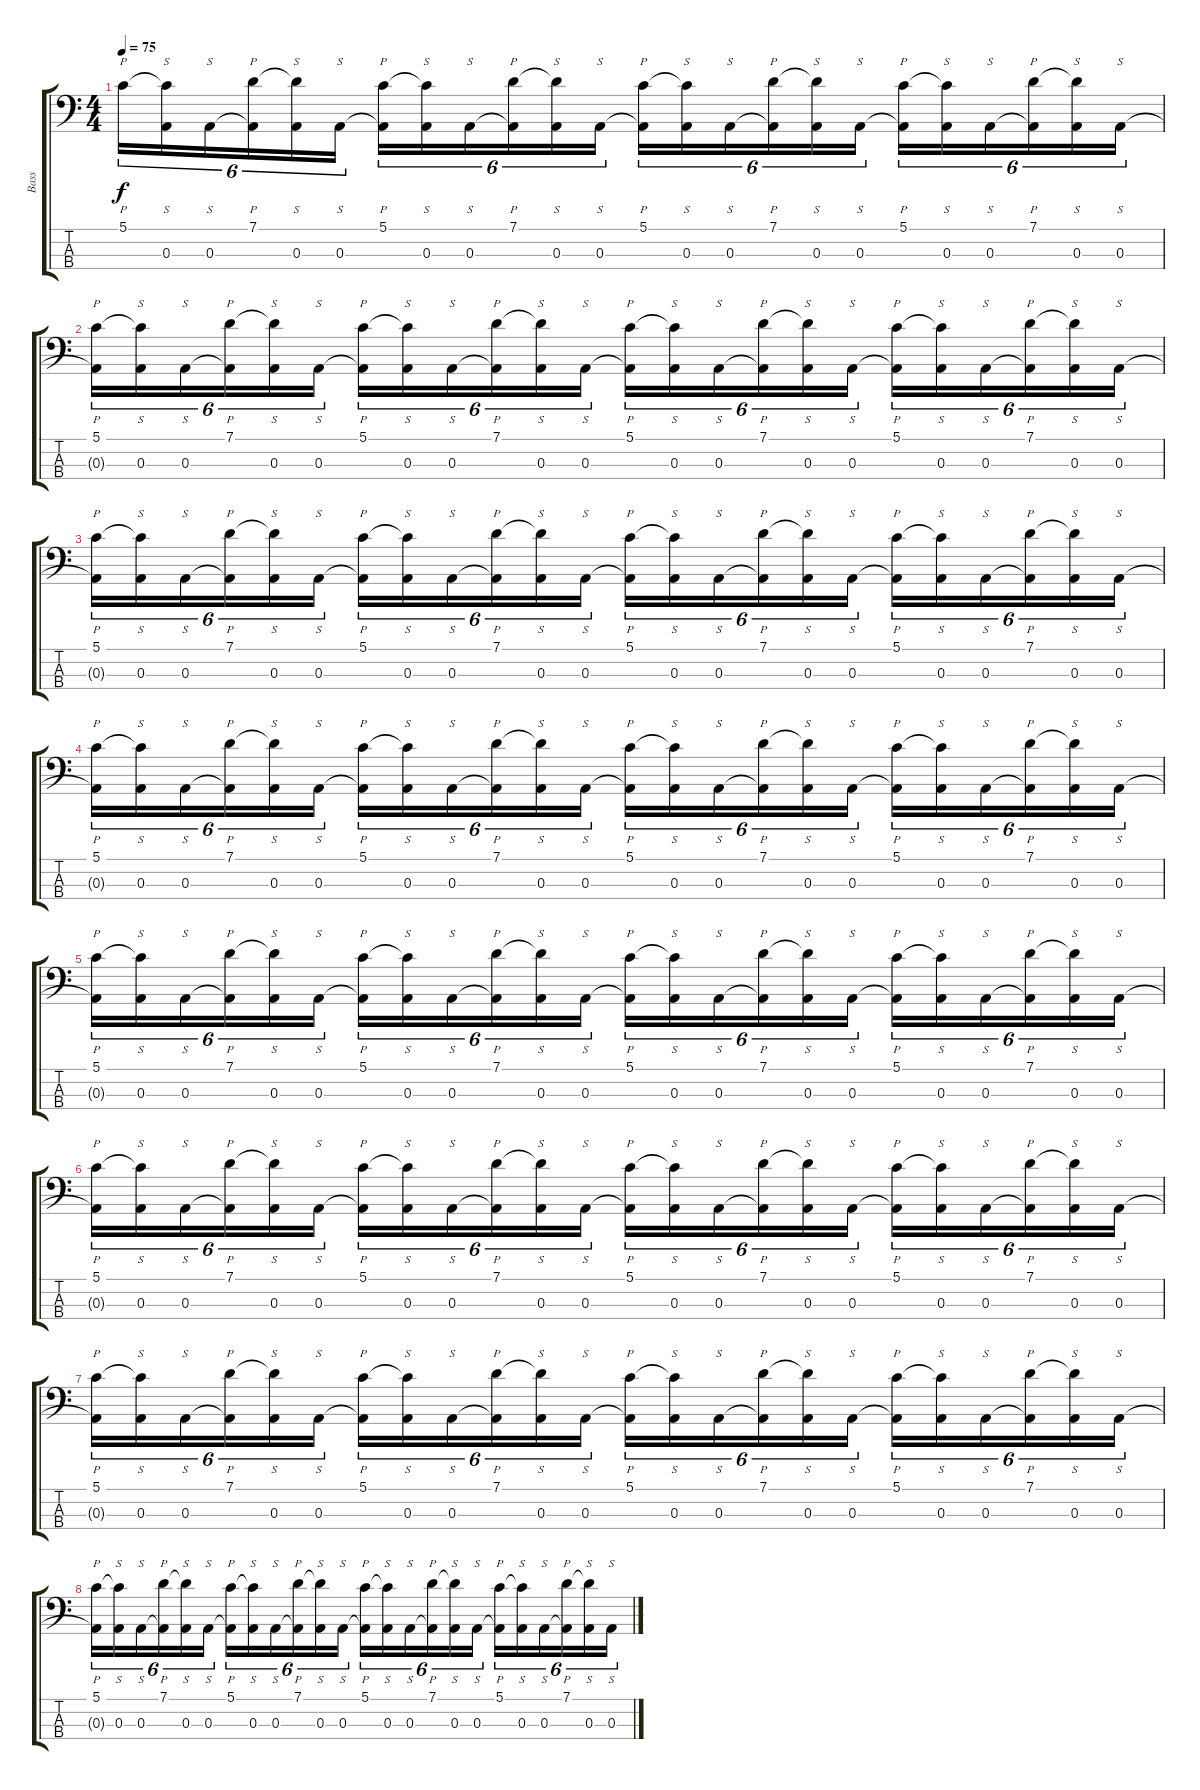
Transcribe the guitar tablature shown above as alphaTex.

\track ("Bass" "Bass") {instrument slapbass1}
\staff {score tabs}
\tuning (G2 D2 A1 E1) {hide}
\ts (4 4)
\tempo 75
\clef f4
\ks c
5.1.16{p tu (6 4) dy f instrument slapbass1} (5.1{t} 0.3).16{s tu (6 4)} 0.3.16{s tu (6 4)} (7.1 0.3{t}).16{p tu (6 4)} (7.1{t} 0.3).16{s tu (6 4)} 0.3.16{s tu (6 4)} (5.1 0.3{t}).16{p tu (6 4)} (5.1{t} 0.3).16{s tu (6 4)} 0.3.16{s tu (6 4)} (7.1 0.3{t}).16{p tu (6 4)} (7.1{t} 0.3).16{s tu (6 4)} 0.3.16{s tu (6 4)} (5.1 0.3{t}).16{p tu (6 4)} (5.1{t} 0.3).16{s tu (6 4)} 0.3.16{s tu (6 4)} (7.1 0.3{t}).16{p tu (6 4)} (7.1{t} 0.3).16{s tu (6 4)} 0.3.16{s tu (6 4)} (5.1 0.3{t}).16{p tu (6 4)} (5.1{t} 0.3).16{s tu (6 4)} 0.3.16{s tu (6 4)} (7.1 0.3{t}).16{p tu (6 4)} (7.1{t} 0.3).16{s tu (6 4)} 0.3.16{s tu (6 4)} |
(5.1 0.3{t}).16{p tu (6 4)} (5.1{t} 0.3).16{s tu (6 4)} 0.3.16{s tu (6 4)} (7.1 0.3{t}).16{p tu (6 4)} (7.1{t} 0.3).16{s tu (6 4)} 0.3.16{s tu (6 4)} (5.1 0.3{t}).16{p tu (6 4)} (5.1{t} 0.3).16{s tu (6 4)} 0.3.16{s tu (6 4)} (7.1 0.3{t}).16{p tu (6 4)} (7.1{t} 0.3).16{s tu (6 4)} 0.3.16{s tu (6 4)} (5.1 0.3{t}).16{p tu (6 4)} (5.1{t} 0.3).16{s tu (6 4)} 0.3.16{s tu (6 4)} (7.1 0.3{t}).16{p tu (6 4)} (7.1{t} 0.3).16{s tu (6 4)} 0.3.16{s tu (6 4)} (5.1 0.3{t}).16{p tu (6 4)} (5.1{t} 0.3).16{s tu (6 4)} 0.3.16{s tu (6 4)} (7.1 0.3{t}).16{p tu (6 4)} (7.1{t} 0.3).16{s tu (6 4)} 0.3.16{s tu (6 4)} |
(5.1 0.3{t}).16{p tu (6 4)} (5.1{t} 0.3).16{s tu (6 4)} 0.3.16{s tu (6 4)} (7.1 0.3{t}).16{p tu (6 4)} (7.1{t} 0.3).16{s tu (6 4)} 0.3.16{s tu (6 4)} (5.1 0.3{t}).16{p tu (6 4)} (5.1{t} 0.3).16{s tu (6 4)} 0.3.16{s tu (6 4)} (7.1 0.3{t}).16{p tu (6 4)} (7.1{t} 0.3).16{s tu (6 4)} 0.3.16{s tu (6 4)} (5.1 0.3{t}).16{p tu (6 4)} (5.1{t} 0.3).16{s tu (6 4)} 0.3.16{s tu (6 4)} (7.1 0.3{t}).16{p tu (6 4)} (7.1{t} 0.3).16{s tu (6 4)} 0.3.16{s tu (6 4)} (5.1 0.3{t}).16{p tu (6 4)} (5.1{t} 0.3).16{s tu (6 4)} 0.3.16{s tu (6 4)} (7.1 0.3{t}).16{p tu (6 4)} (7.1{t} 0.3).16{s tu (6 4)} 0.3.16{s tu (6 4)} |
(5.1 0.3{t}).16{p tu (6 4)} (5.1{t} 0.3).16{s tu (6 4)} 0.3.16{s tu (6 4)} (7.1 0.3{t}).16{p tu (6 4)} (7.1{t} 0.3).16{s tu (6 4)} 0.3.16{s tu (6 4)} (5.1 0.3{t}).16{p tu (6 4)} (5.1{t} 0.3).16{s tu (6 4)} 0.3.16{s tu (6 4)} (7.1 0.3{t}).16{p tu (6 4)} (7.1{t} 0.3).16{s tu (6 4)} 0.3.16{s tu (6 4)} (5.1 0.3{t}).16{p tu (6 4)} (5.1{t} 0.3).16{s tu (6 4)} 0.3.16{s tu (6 4)} (7.1 0.3{t}).16{p tu (6 4)} (7.1{t} 0.3).16{s tu (6 4)} 0.3.16{s tu (6 4)} (5.1 0.3{t}).16{p tu (6 4)} (5.1{t} 0.3).16{s tu (6 4)} 0.3.16{s tu (6 4)} (7.1 0.3{t}).16{p tu (6 4)} (7.1{t} 0.3).16{s tu (6 4)} 0.3.16{s tu (6 4)} |
(5.1 0.3{t}).16{p tu (6 4)} (5.1{t} 0.3).16{s tu (6 4)} 0.3.16{s tu (6 4)} (7.1 0.3{t}).16{p tu (6 4)} (7.1{t} 0.3).16{s tu (6 4)} 0.3.16{s tu (6 4)} (5.1 0.3{t}).16{p tu (6 4)} (5.1{t} 0.3).16{s tu (6 4)} 0.3.16{s tu (6 4)} (7.1 0.3{t}).16{p tu (6 4)} (7.1{t} 0.3).16{s tu (6 4)} 0.3.16{s tu (6 4)} (5.1 0.3{t}).16{p tu (6 4)} (5.1{t} 0.3).16{s tu (6 4)} 0.3.16{s tu (6 4)} (7.1 0.3{t}).16{p tu (6 4)} (7.1{t} 0.3).16{s tu (6 4)} 0.3.16{s tu (6 4)} (5.1 0.3{t}).16{p tu (6 4)} (5.1{t} 0.3).16{s tu (6 4)} 0.3.16{s tu (6 4)} (7.1 0.3{t}).16{p tu (6 4)} (7.1{t} 0.3).16{s tu (6 4)} 0.3.16{s tu (6 4)} |
(5.1 0.3{t}).16{p tu (6 4)} (5.1{t} 0.3).16{s tu (6 4)} 0.3.16{s tu (6 4)} (7.1 0.3{t}).16{p tu (6 4)} (7.1{t} 0.3).16{s tu (6 4)} 0.3.16{s tu (6 4)} (5.1 0.3{t}).16{p tu (6 4)} (5.1{t} 0.3).16{s tu (6 4)} 0.3.16{s tu (6 4)} (7.1 0.3{t}).16{p tu (6 4)} (7.1{t} 0.3).16{s tu (6 4)} 0.3.16{s tu (6 4)} (5.1 0.3{t}).16{p tu (6 4)} (5.1{t} 0.3).16{s tu (6 4)} 0.3.16{s tu (6 4)} (7.1 0.3{t}).16{p tu (6 4)} (7.1{t} 0.3).16{s tu (6 4)} 0.3.16{s tu (6 4)} (5.1 0.3{t}).16{p tu (6 4)} (5.1{t} 0.3).16{s tu (6 4)} 0.3.16{s tu (6 4)} (7.1 0.3{t}).16{p tu (6 4)} (7.1{t} 0.3).16{s tu (6 4)} 0.3.16{s tu (6 4)} |
(5.1 0.3{t}).16{p tu (6 4)} (5.1{t} 0.3).16{s tu (6 4)} 0.3.16{s tu (6 4)} (7.1 0.3{t}).16{p tu (6 4)} (7.1{t} 0.3).16{s tu (6 4)} 0.3.16{s tu (6 4)} (5.1 0.3{t}).16{p tu (6 4)} (5.1{t} 0.3).16{s tu (6 4)} 0.3.16{s tu (6 4)} (7.1 0.3{t}).16{p tu (6 4)} (7.1{t} 0.3).16{s tu (6 4)} 0.3.16{s tu (6 4)} (5.1 0.3{t}).16{p tu (6 4)} (5.1{t} 0.3).16{s tu (6 4)} 0.3.16{s tu (6 4)} (7.1 0.3{t}).16{p tu (6 4)} (7.1{t} 0.3).16{s tu (6 4)} 0.3.16{s tu (6 4)} (5.1 0.3{t}).16{p tu (6 4)} (5.1{t} 0.3).16{s tu (6 4)} 0.3.16{s tu (6 4)} (7.1 0.3{t}).16{p tu (6 4)} (7.1{t} 0.3).16{s tu (6 4)} 0.3.16{s tu (6 4)} |
(5.1 0.3{t}).16{p tu (6 4)} (5.1{t} 0.3).16{s tu (6 4)} 0.3.16{s tu (6 4)} (7.1 0.3{t}).16{p tu (6 4)} (7.1{t} 0.3).16{s tu (6 4)} 0.3.16{s tu (6 4)} (5.1 0.3{t}).16{p tu (6 4)} (5.1{t} 0.3).16{s tu (6 4)} 0.3.16{s tu (6 4)} (7.1 0.3{t}).16{p tu (6 4)} (7.1{t} 0.3).16{s tu (6 4)} 0.3.16{s tu (6 4)} (5.1 0.3{t}).16{p tu (6 4)} (5.1{t} 0.3).16{s tu (6 4)} 0.3.16{s tu (6 4)} (7.1 0.3{t}).16{p tu (6 4)} (7.1{t} 0.3).16{s tu (6 4)} 0.3.16{s tu (6 4)} (5.1 0.3{t}).16{p tu (6 4)} (5.1{t} 0.3).16{s tu (6 4)} 0.3.16{s tu (6 4)} (7.1 0.3{t}).16{p tu (6 4)} (7.1{t} 0.3).16{s tu (6 4)} 0.3.16{s tu (6 4)}
